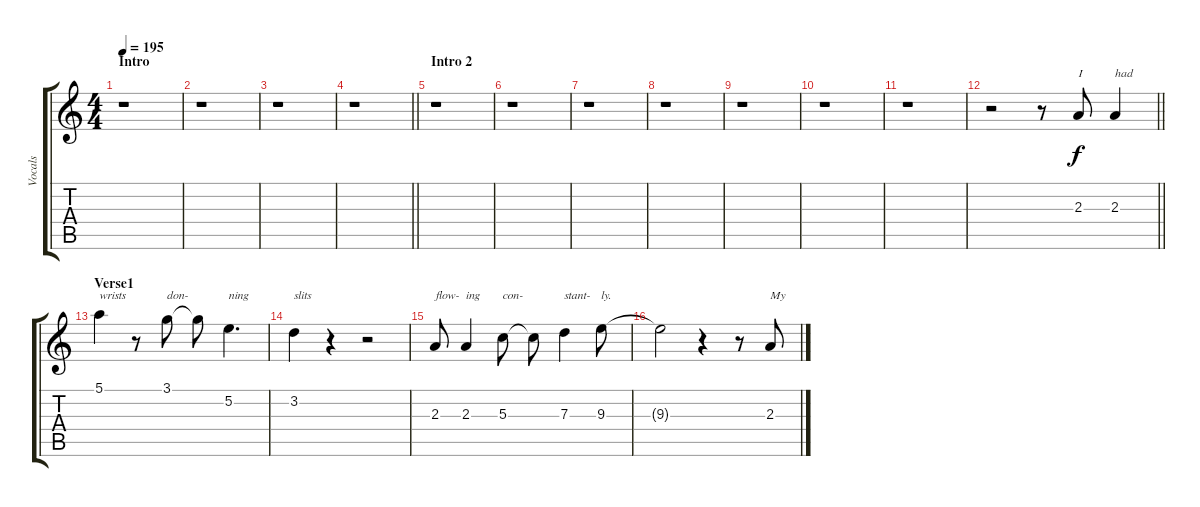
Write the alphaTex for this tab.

\track ("Vocals" "Vocals") {instrument overdrivenguitar}
\staff {score tabs}
\tuning (E4 B3 G3 D3 A2 E2) {hide}
\ts (4 4)
\section ("" "Intro")
\tempo 195
\clef g2
\ks c
r.1{dy f instrument overdrivenguitar} |
r.1 |
r.1 |
\barLineRight lightlight
r.1 |
\section ("" "Intro 2")
r.1 |
r.1 |
r.1 |
r.1 |
r.1 |
r.1 |
r.1 |
\barLineRight lightlight
r.2 r.8 2.3.8{txt "I "} 2.3.4{txt "had"} |
\section ("" "Verse1")
5.1.4{txt "wrists"} r.8 3.1.8{txt "don-"} 3.1{t}.8 5.2.4{d txt "ning"} |
3.2.4{txt "slits"} r.4 r.2 |
2.3.8{txt "flow-"} 2.3.4{txt "ing"} 5.3.8{txt "con-"} 5.3{t}.8 7.3.4{txt "stant-"} 9.3.8{txt "ly."} |
9.3{t}.2 r.4 r.8 2.3.8{txt "My"}
